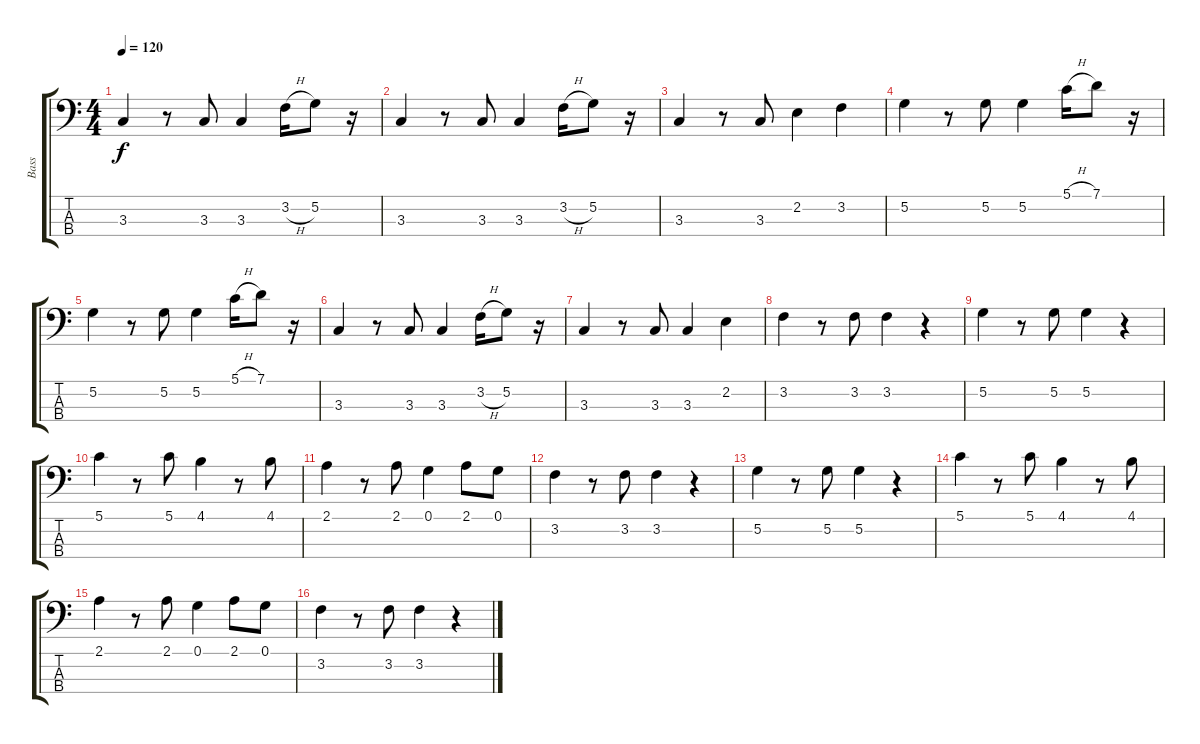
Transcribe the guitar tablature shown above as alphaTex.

\track ("Bass" "Bass") {instrument electricbasspick}
\staff {score tabs}
\tuning (G2 D2 A1 E1) {hide}
\ts (4 4)
\tempo 120
\clef f4
\ks c
3.3.4{dy f} r.8 3.3.8 3.3.4 3.2{h}.16 5.2.8 r.16 |
3.3.4 r.8 3.3.8 3.3.4 3.2{h}.16 5.2.8 r.16 |
3.3.4 r.8 3.3.8 2.2.4 3.2.4 |
5.2.4 r.8 5.2.8 5.2.4 5.1{h}.16 7.1.8 r.16 |
5.2.4 r.8 5.2.8 5.2.4 5.1{h}.16 7.1.8 r.16 |
3.3.4 r.8 3.3.8 3.3.4 3.2{h}.16 5.2.8 r.16 |
3.3.4 r.8 3.3.8 3.3.4 2.2.4 |
3.2.4 r.8 3.2.8 3.2.4 r.4 |
5.2.4 r.8 5.2.8 5.2.4 r.4 |
5.1.4 r.8 5.1.8 4.1.4 r.8 4.1.8 |
2.1.4 r.8 2.1.8 0.1.4 2.1.8 0.1.8 |
3.2.4 r.8 3.2.8 3.2.4 r.4 |
5.2.4 r.8 5.2.8 5.2.4 r.4 |
5.1.4 r.8 5.1.8 4.1.4 r.8 4.1.8 |
2.1.4 r.8 2.1.8 0.1.4 2.1.8 0.1.8 |
3.2.4 r.8 3.2.8 3.2.4 r.4
